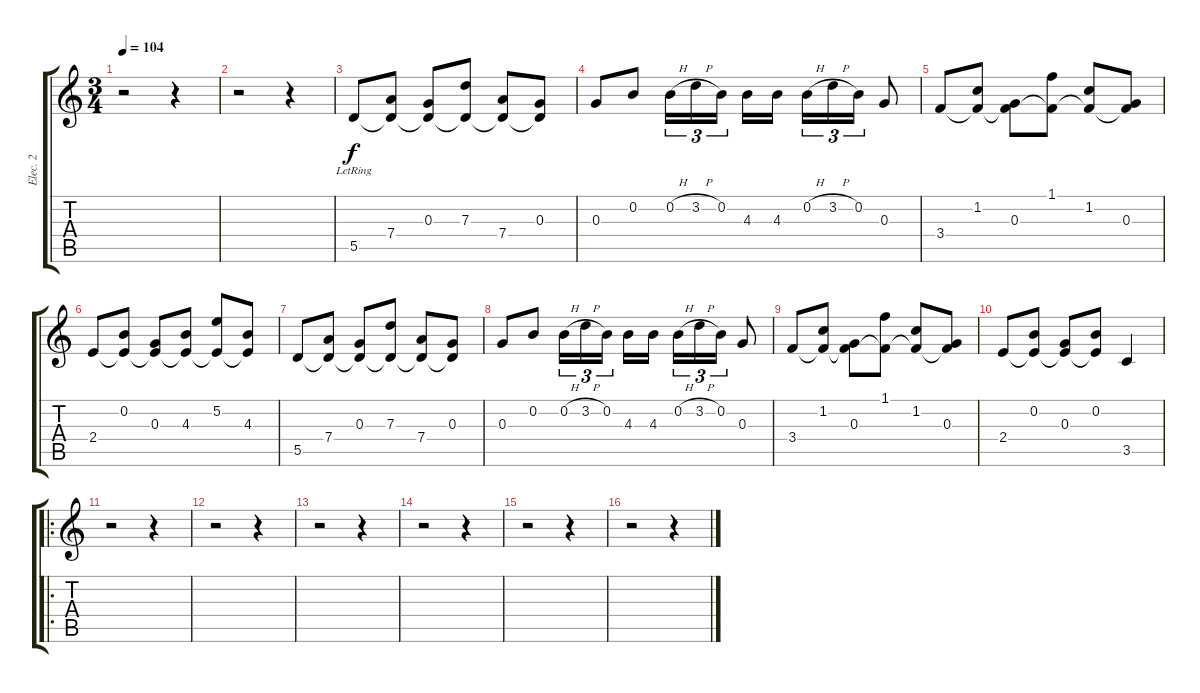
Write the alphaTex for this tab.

\track ("Elec. 2" "Elec. 2") {instrument electricguitarclean}
\staff {score tabs}
\tuning (E4 B3 G3 D3 A2 E2) {hide}
\ts (3 4)
\tempo 104
\clef g2
\ks c
r.2{dy f} r.4 |
r.2 r.4 |
5.5{lr}.8 (7.4 5.5{t}).8 (0.3 5.5{t}).8 (7.3 5.5{t}).8 (7.4 5.5{t}).8 (0.3 5.5{t}).8 |
0.3.8 0.2.8 0.2{h}.16{tu (3 2)} 3.2{h}.16{tu (3 2)} 0.2.16{tu (3 2)} 4.3.16 4.3.16 0.2{h}.16{tu (3 2)} 3.2{h}.16{tu (3 2)} 0.2.16{tu (3 2)} 0.3.8 |
3.4.8 (1.2 3.4{t}).8 (0.3 3.4{t}).8 (1.1 3.4{t}).8 (1.2 3.4{t}).8 (0.3 3.4{t}).8 |
2.4.8 (0.2 2.4{t}).8 (0.3 2.4{t}).8 (4.3 2.4{t}).8 (5.2 2.4{t}).8 (4.3 2.4{t}).8 |
5.5.8 (7.4 5.5{t}).8 (0.3 5.5{t}).8 (7.3 5.5{t}).8 (7.4 5.5{t}).8 (0.3 5.5{t}).8 |
0.3.8 0.2.8 0.2{h}.16{tu (3 2)} 3.2{h}.16{tu (3 2)} 0.2.16{tu (3 2)} 4.3.16 4.3.16 0.2{h}.16{tu (3 2)} 3.2{h}.16{tu (3 2)} 0.2.16{tu (3 2)} 0.3.8 |
3.4.8 (1.2 3.4{t}).8 (0.3 3.4{t}).8 (1.1 3.4{t}).8 (1.2 3.4{t}).8 (0.3 3.4{t}).8 |
2.4.8 (0.2 2.4{t}).8 (0.3 2.4{t}).8 (0.2 2.4{t}).8 3.5.4 |
\ro
r.2 r.4 |
r.2 r.4 |
r.2 r.4 |
r.2 r.4 |
r.2 r.4 |
r.2 r.4
